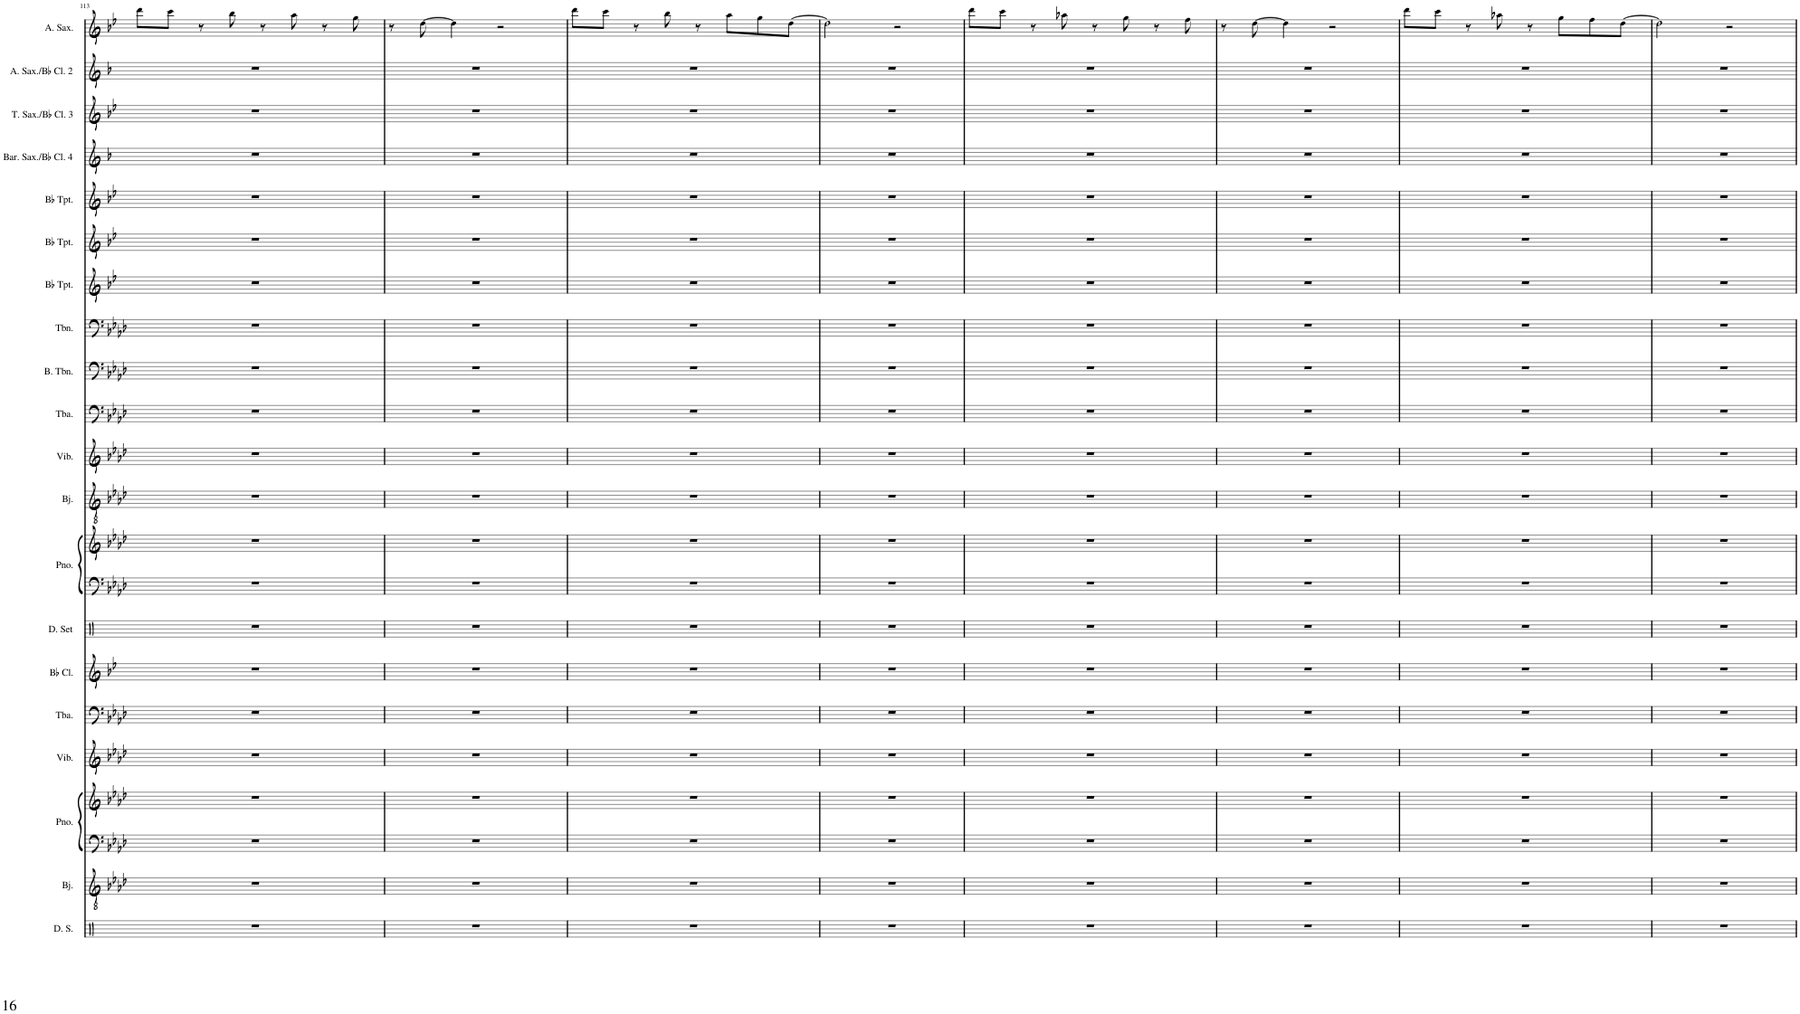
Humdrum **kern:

**kern	**kern	**kern	**kern	**kern	**kern	**kern	**kern	**kern	**kern	**kern	**kern	**kern	**kern	**kern	**kern	**kern	**kern	**kern	**kern	**kern	**kern
*part20	*part19	*part18	*part18	*part17	*part16	*part15	*part14	*part13	*part13	*part12	*part11	*part10	*part9	*part8	*part7	*part6	*part5	*part4	*part3	*part2	*part1
*staff22	*staff21	*staff20	*staff19	*staff18	*staff17	*staff16	*staff15	*staff14	*staff13	*staff12	*staff11	*staff10	*staff9	*staff8	*staff7	*staff6	*staff5	*staff4	*staff3	*staff2	*staff1
*I"MDL Drum Set	*I"Banjo	*I"Piano	*	*I"Vibraphone	*I"Tuba	*I"Bb Clarinet	*I"Drumset	*I"Piano	*	*I"Banjo	*I"Vibraphone	*I"Tuba	*I"Bass Trombone	*I"Trombone	*I"Bb Trumpet	*I"Bb Trumpet	*I"Bb Trumpet	*I"Baritone Saxophone/Bb Clarinet 4	*I"Tenor Saxophone/Bb Clarinet 3	*I"Alto Saxophone 2/Bb Clarinet 2	*I"Alto Saxophone 1/Bb Clarinet 1
*I'D. S.	*I'Bj.	*I'Pno.	*	*I'Vib.	*I'Tba.	*I'Bb Cl.	*I'D. Set	*I'Pno.	*	*I'Bj.	*I'Vib.	*I'Tba.	*I'B. Tbn.	*I'Tbn.	*I'Bb Tpt.	*I'Bb Tpt.	*I'Bb Tpt.	*I'Bar. Sax./Bb Cl. 4	*I'T. Sax./Bb Cl. 3	*I'A. Sax. 2/Bb Cl. 2	*I'A. Sax 1/Bb Cl. 1
!!LO:PB:g=z
*clefX	*clefGv2	*clefF4	*clefG2	*clefG2	*clefF4	*clefG2	*clefX	*clefF4	*clefG2	*clefGv2	*clefG2	*clefF4	*clefF4	*clefF4	*clefG2	*clefG2	*clefG2	*clefG2	*clefG2	*clefG2	*clefG2
*	*Trd7c12	*	*	*	*	*Trd1c2	*	*	*	*Trd7c12	*	*	*	*	*Trd1c2	*Trd1c2	*Trd1c2	*Trd12c21	*Trd8c14	*Trd5c9	*Trd5c9
*k[]	*k[b-e-a-d-]	*k[b-e-a-d-]	*k[b-e-a-d-]	*k[b-e-a-d-]	*k[b-e-a-d-]	*k[b-e-]	*k[]	*k[b-e-a-d-]	*k[b-e-a-d-]	*k[b-e-a-d-]	*k[b-e-a-d-]	*k[b-e-a-d-]	*k[b-e-a-d-]	*k[b-e-a-d-]	*k[b-e-]	*k[b-e-]	*k[b-e-]	*k[b-]	*k[b-e-]	*k[b-]	*k[b-e-]
*M2/2	*M2/2	*M2/2	*M2/2	*M2/2	*M2/2	*M2/2	*M2/2	*M2/2	*M2/2	*M2/2	*M2/2	*M2/2	*M2/2	*M2/2	*M2/2	*M2/2	*M2/2	*M2/2	*M2/2	*M2/2	*M2/2
*met(c|)	*met(c|)	*met(c|)	*met(c|)	*met(c|)	*met(c|)	*met(c|)	*met(c|)	*met(c|)	*met(c|)	*met(c|)	*met(c|)	*met(c|)	*met(c|)	*met(c|)	*met(c|)	*met(c|)	*met(c|)	*met(c|)	*met(c|)	*met(c|)	*met(c|)
=113	=113	=113	=113	=113	=113	=113	=113	=113	=113	=113	=113	=113	=113	=113	=113	=113	=113	=113	=113	=113	=113
1r	1r	1r	1r	1r	1r	1r	1r	1r	1r	1r	1r	1r	1r	1r	1r	1r	1r	1r	1r	1r	8ddd\L
.	.	.	.	.	.	.	.	.	.	.	.	.	.	.	.	.	.	.	.	.	8ccc\J
.	.	.	.	.	.	.	.	.	.	.	.	.	.	.	.	.	.	.	.	.	8r
.	.	.	.	.	.	.	.	.	.	.	.	.	.	.	.	.	.	.	.	.	8bb-\
.	.	.	.	.	.	.	.	.	.	.	.	.	.	.	.	.	.	.	.	.	8r
.	.	.	.	.	.	.	.	.	.	.	.	.	.	.	.	.	.	.	.	.	8aa\
.	.	.	.	.	.	.	.	.	.	.	.	.	.	.	.	.	.	.	.	.	8r
.	.	.	.	.	.	.	.	.	.	.	.	.	.	.	.	.	.	.	.	.	8gg\
=114	=114	=114	=114	=114	=114	=114	=114	=114	=114	=114	=114	=114	=114	=114	=114	=114	=114	=114	=114	=114	=114
1r	1r	1r	1r	1r	1r	1r	1r	1r	1r	1r	1r	1r	1r	1r	1r	1r	1r	1r	1r	1r	8r
.	.	.	.	.	.	.	.	.	.	.	.	.	.	.	.	.	.	.	.	.	[8dd\
.	.	.	.	.	.	.	.	.	.	.	.	.	.	.	.	.	.	.	.	.	4dd\]
.	.	.	.	.	.	.	.	.	.	.	.	.	.	.	.	.	.	.	.	.	2r
=115	=115	=115	=115	=115	=115	=115	=115	=115	=115	=115	=115	=115	=115	=115	=115	=115	=115	=115	=115	=115	=115
1r	1r	1r	1r	1r	1r	1r	1r	1r	1r	1r	1r	1r	1r	1r	1r	1r	1r	1r	1r	1r	8ddd\L
.	.	.	.	.	.	.	.	.	.	.	.	.	.	.	.	.	.	.	.	.	8ccc\J
.	.	.	.	.	.	.	.	.	.	.	.	.	.	.	.	.	.	.	.	.	8r
.	.	.	.	.	.	.	.	.	.	.	.	.	.	.	.	.	.	.	.	.	8bb-\
.	.	.	.	.	.	.	.	.	.	.	.	.	.	.	.	.	.	.	.	.	8r
.	.	.	.	.	.	.	.	.	.	.	.	.	.	.	.	.	.	.	.	.	8aa\L
.	.	.	.	.	.	.	.	.	.	.	.	.	.	.	.	.	.	.	.	.	8gg\
.	.	.	.	.	.	.	.	.	.	.	.	.	.	.	.	.	.	.	.	.	[8dd\J
=116	=116	=116	=116	=116	=116	=116	=116	=116	=116	=116	=116	=116	=116	=116	=116	=116	=116	=116	=116	=116	=116
1r	1r	1r	1r	1r	1r	1r	1r	1r	1r	1r	1r	1r	1r	1r	1r	1r	1r	1r	1r	1r	2dd\]
.	.	.	.	.	.	.	.	.	.	.	.	.	.	.	.	.	.	.	.	.	2r
=117	=117	=117	=117	=117	=117	=117	=117	=117	=117	=117	=117	=117	=117	=117	=117	=117	=117	=117	=117	=117	=117
1r	1r	1r	1r	1r	1r	1r	1r	1r	1r	1r	1r	1r	1r	1r	1r	1r	1r	1r	1r	1r	8ddd\L
.	.	.	.	.	.	.	.	.	.	.	.	.	.	.	.	.	.	.	.	.	8ccc\J
.	.	.	.	.	.	.	.	.	.	.	.	.	.	.	.	.	.	.	.	.	8r
.	.	.	.	.	.	.	.	.	.	.	.	.	.	.	.	.	.	.	.	.	8aa-X\
.	.	.	.	.	.	.	.	.	.	.	.	.	.	.	.	.	.	.	.	.	8r
.	.	.	.	.	.	.	.	.	.	.	.	.	.	.	.	.	.	.	.	.	8gg\
.	.	.	.	.	.	.	.	.	.	.	.	.	.	.	.	.	.	.	.	.	8r
.	.	.	.	.	.	.	.	.	.	.	.	.	.	.	.	.	.	.	.	.	8ff\
=118	=118	=118	=118	=118	=118	=118	=118	=118	=118	=118	=118	=118	=118	=118	=118	=118	=118	=118	=118	=118	=118
1r	1r	1r	1r	1r	1r	1r	1r	1r	1r	1r	1r	1r	1r	1r	1r	1r	1r	1r	1r	1r	8r
.	.	.	.	.	.	.	.	.	.	.	.	.	.	.	.	.	.	.	.	.	[8dd\
.	.	.	.	.	.	.	.	.	.	.	.	.	.	.	.	.	.	.	.	.	4dd\]
.	.	.	.	.	.	.	.	.	.	.	.	.	.	.	.	.	.	.	.	.	2r
=119	=119	=119	=119	=119	=119	=119	=119	=119	=119	=119	=119	=119	=119	=119	=119	=119	=119	=119	=119	=119	=119
1r	1r	1r	1r	1r	1r	1r	1r	1r	1r	1r	1r	1r	1r	1r	1r	1r	1r	1r	1r	1r	8ddd\L
.	.	.	.	.	.	.	.	.	.	.	.	.	.	.	.	.	.	.	.	.	8ccc\J
.	.	.	.	.	.	.	.	.	.	.	.	.	.	.	.	.	.	.	.	.	8r
.	.	.	.	.	.	.	.	.	.	.	.	.	.	.	.	.	.	.	.	.	8aa-X\
.	.	.	.	.	.	.	.	.	.	.	.	.	.	.	.	.	.	.	.	.	8r
.	.	.	.	.	.	.	.	.	.	.	.	.	.	.	.	.	.	.	.	.	8gg\L
.	.	.	.	.	.	.	.	.	.	.	.	.	.	.	.	.	.	.	.	.	8ff\
.	.	.	.	.	.	.	.	.	.	.	.	.	.	.	.	.	.	.	.	.	[8dd\J
=120	=120	=120	=120	=120	=120	=120	=120	=120	=120	=120	=120	=120	=120	=120	=120	=120	=120	=120	=120	=120	=120
1r	1r	1r	1r	1r	1r	1r	1r	1r	1r	1r	1r	1r	1r	1r	1r	1r	1r	1r	1r	1r	2dd\]
.	.	.	.	.	.	.	.	.	.	.	.	.	.	.	.	.	.	.	.	.	2r
=	=	=	=	=	=	=	=	=	=	=	=	=	=	=	=	=	=	=	=	=	=
*-	*-	*-	*-	*-	*-	*-	*-	*-	*-	*-	*-	*-	*-	*-	*-	*-	*-	*-	*-	*-	*-
